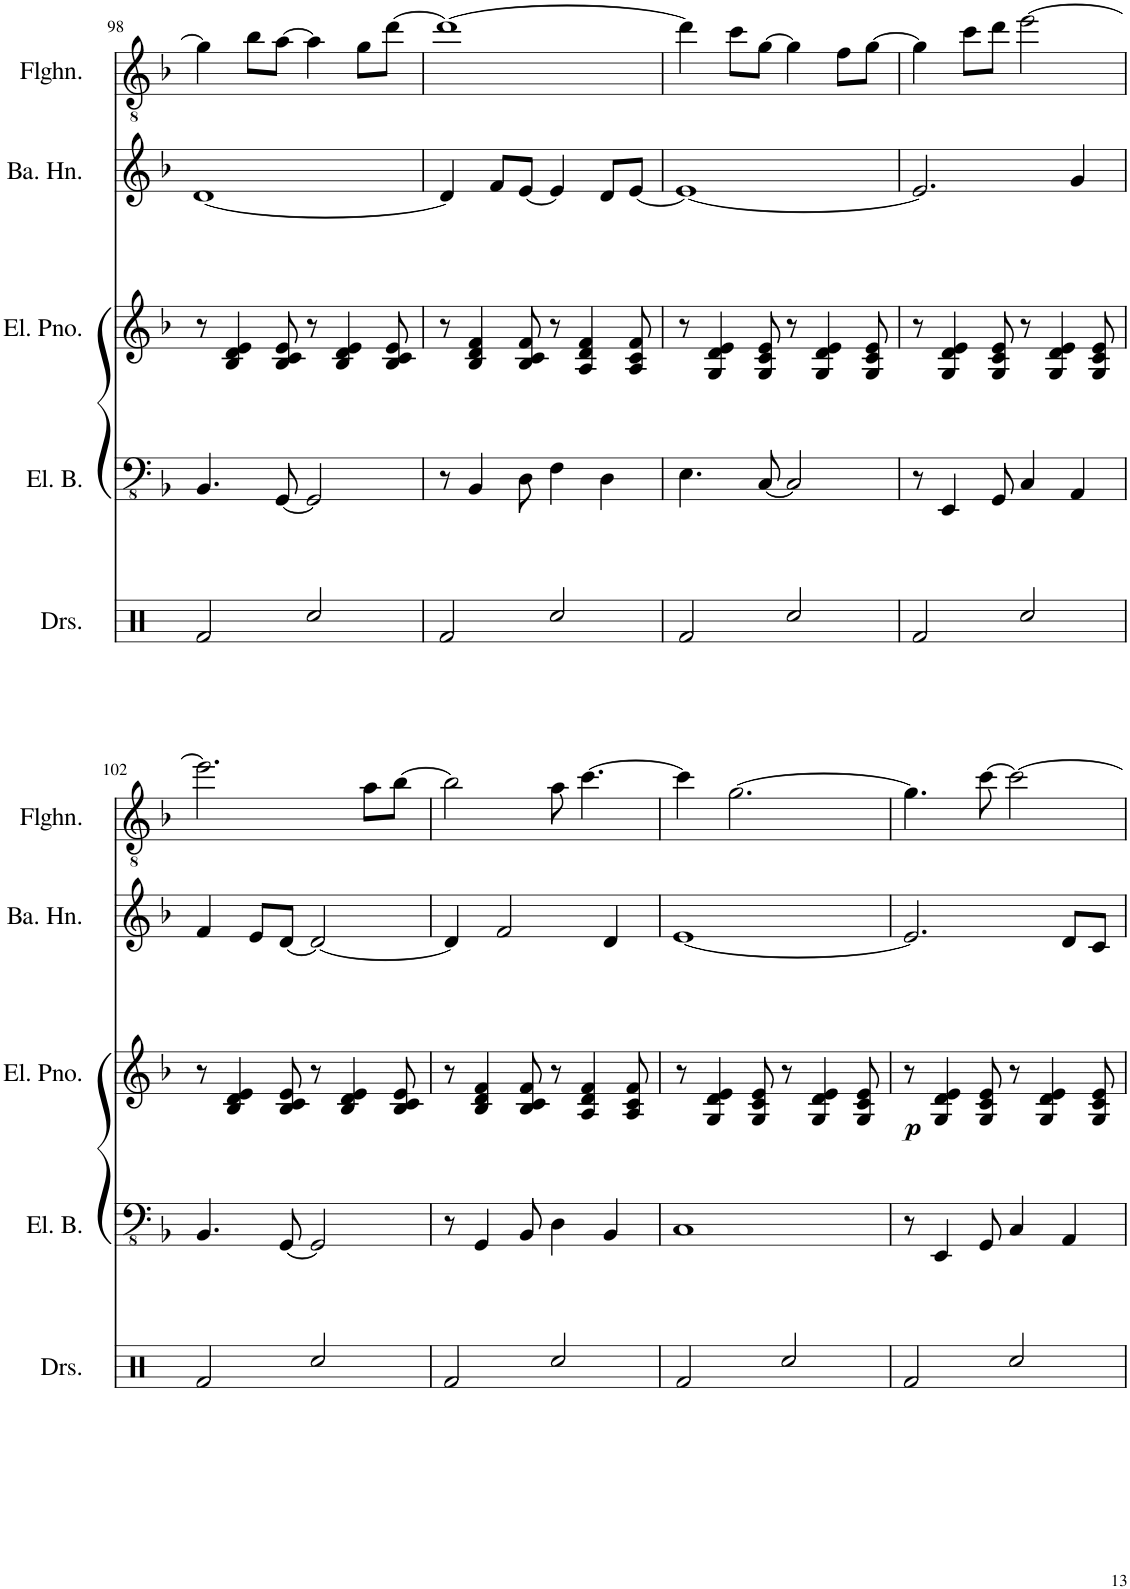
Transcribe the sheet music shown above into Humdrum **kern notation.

**kern	**kern	**kern	**dynam	**kern	**kern
*part5	*part4	*part3	*part3	*part2	*part1
*staff5	*staff4	*staff3	*staff3	*staff2	*staff1
*I"Drumset	*I"Electric Bass	*I"Electric Piano	*	*I"Basset Horn	*I"Flugelhorn
*I'Drs.	*I'El. B.	*I'El. Pno.	*	*I'Ba. Hn.	*I'Flghn.
!!LO:PB:g=z
*clefX	*clefFv4	*clefG2	*	*clefG2	*clefGv2
*	*	*	*	*ITrd1c2	*ITrd1c2
*k[]	*k[b-]	*k[b-]	*	*k[b-]	*k[b-]
*M4/4	*M4/4	*M4/4	*	*M4/4	*M4/4
=98	=98	=98	=98	=98	=98
2Rf/	4.BBB-/	8r	.	[1d	4g\]
.	.	4B-/ 4d/ 4e/	.	.	.
.	.	.	.	.	8b-\L
.	[8GGG/	8B-/ 8c/ 8e/	.	.	[8a\J
2Rcc/	2GGG/]	8r	.	.	4a\]
.	.	4B-/ 4d/ 4e/	.	.	.
.	.	.	.	.	8g\L
.	.	8B-/ 8c/ 8e/	.	.	[8dd\J
=99	=99	=99	=99	=99	=99
2Rf/	8r	8r	.	4d/]	1dd_
.	4BBB-/	4B-/ 4d/ 4f/	.	.	.
.	.	.	.	8f/L	.
.	8DD\	8B-/ 8c/ 8f/	.	[8e/J	.
2Rcc/	4FF\	8r	.	4e/]	.
.	.	4A/ 4d/ 4f/	.	.	.
.	4DD\	.	.	8d/L	.
.	.	8A/ 8c/ 8f/	.	[8e/J	.
=100	=100	=100	=100	=100	=100
2Rf/	4.EE\	8r	.	1e_	4dd\]
.	.	4G/ 4d/ 4e/	.	.	.
.	.	.	.	.	8cc\L
.	[8CC/	8G/ 8c/ 8e/	.	.	[8g\J
2Rcc/	2CC/]	8r	.	.	4g\]
.	.	4G/ 4d/ 4e/	.	.	.
.	.	.	.	.	8f\L
.	.	8G/ 8c/ 8e/	.	.	[8g\J
=101	=101	=101	=101	=101	=101
2Rf/	8r	8r	.	2.e/]	4g\]
.	4EEE/	4G/ 4d/ 4e/	.	.	.
.	.	.	.	.	8cc\L
.	8GGG/	8G/ 8c/ 8e/	.	.	8dd\J
2Rcc/	4CC/	8r	.	.	[2ee\
.	.	4G/ 4d/ 4e/	.	.	.
.	4AAA/	.	.	4g/	.
.	.	8G/ 8c/ 8e/	.	.	.
!!LO:LB:g=z
=102	=102	=102	=102	=102	=102
2Rf/	4.BBB-/	8r	.	4f/	2.ee\]
.	.	4B-/ 4d/ 4e/	.	.	.
.	.	.	.	8e/L	.
.	[8GGG/	8B-/ 8c/ 8e/	.	[8d/J	.
2Rcc/	2GGG/]	8r	.	2d/_	.
.	.	4B-/ 4d/ 4e/	.	.	.
.	.	.	.	.	8a\L
.	.	8B-/ 8c/ 8e/	.	.	[8b-\J
=103	=103	=103	=103	=103	=103
2Rf/	8r	8r	.	4d/]	2b-\]
.	4GGG/	4B-/ 4d/ 4f/	.	.	.
.	.	.	.	2f/	.
.	8BBB-/	8B-/ 8c/ 8f/	.	.	.
2Rcc/	4DD\	8r	.	.	8a\
.	.	4A/ 4d/ 4f/	.	.	[4.cc\
.	4BBB-/	.	.	4d/	.
.	.	8A/ 8c/ 8f/	.	.	.
=104	=104	=104	=104	=104	=104
2Rf/	1CC	8r	.	[1e	4cc\]
.	.	4G/ 4d/ 4e/	.	.	.
.	.	.	.	.	[2.g\
.	.	8G/ 8c/ 8e/	.	.	.
2Rcc/	.	8r	.	.	.
.	.	4G/ 4d/ 4e/	.	.	.
.	.	8G/ 8c/ 8e/	.	.	.
=105	=105	=105	=105	=105	=105
!	!	!	!LO:DY:b	!	!
2Rf/	8r	8r	p	2.e/]	4.g\]
.	4EEE/	4G/ 4d/ 4e/	.	.	.
.	8GGG/	8G/ 8c/ 8e/	.	.	[8cc\
2Rcc/	4CC/	8r	.	.	2cc\_
.	.	4G/ 4d/ 4e/	.	.	.
.	4AAA/	.	.	8d/L	.
.	.	8G/ 8c/ 8e/	.	8c/J	.
=	=	=	=	=	=
*-	*-	*-	*-	*-	*-
